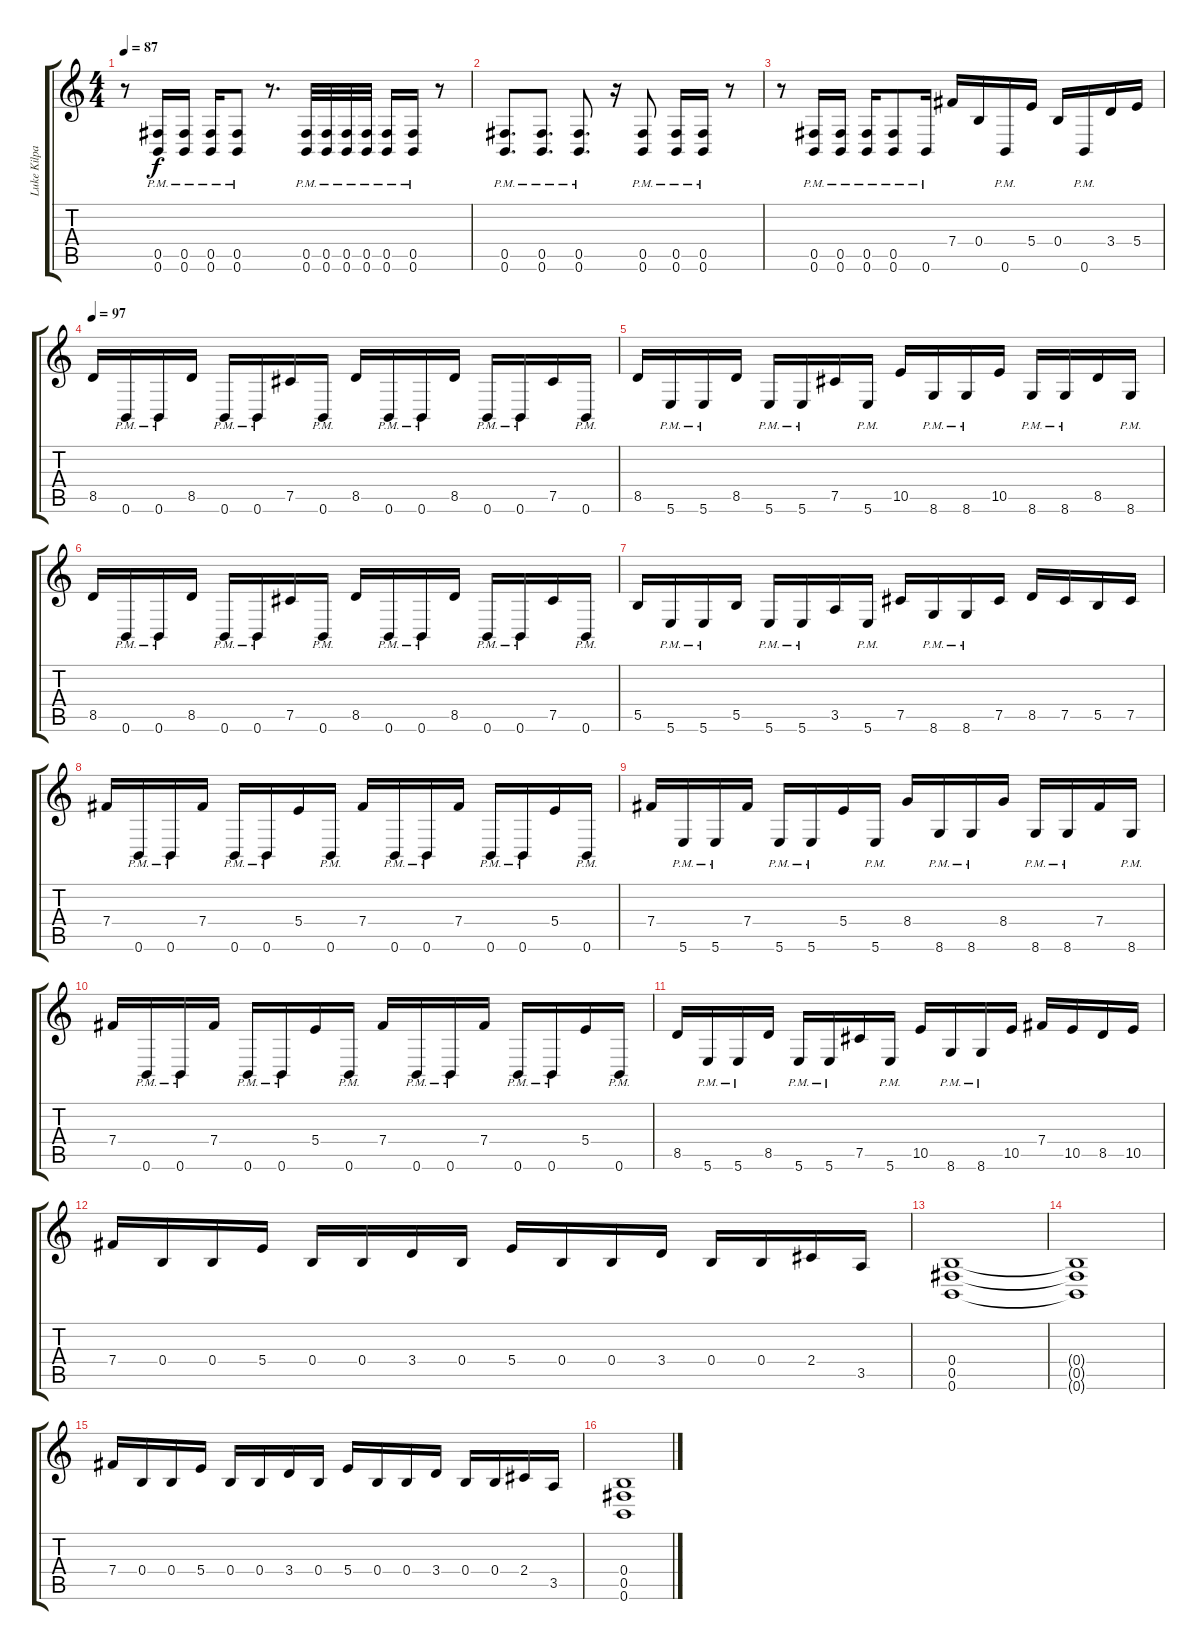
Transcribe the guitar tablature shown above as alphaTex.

\track ("Luke Kilpatrick" "Luke Kilpa") {instrument distortionguitar}
\staff {score tabs}
\tuning (Db4 Ab3 E3 B2 Gb2 B1) {hide}
\ts (4 4)
\tempo 87
\clef g2
\ks c
r.8{dy f} (0.5{pm} 0.6{pm}).16 (0.5{pm} 0.6{pm}).16 (0.5{pm} 0.6{pm}).16 (0.5{pm} 0.6{pm}).8 r.8{d} (0.5{pm} 0.6{pm}).32 (0.5{pm} 0.6{pm}).32 (0.5{pm} 0.6{pm}).32 (0.5{pm} 0.6{pm}).32 (0.5{pm} 0.6{pm}).16 (0.5{pm} 0.6{pm}).16 r.8 |
(0.5{pm} 0.6{pm}).8{d} (0.5{pm} 0.6{pm}).8{d} (0.5{pm} 0.6{pm}).8{d} r.16 (0.5{pm} 0.6{pm}).8 (0.5{pm} 0.6{pm}).16 (0.5{pm} 0.6{pm}).16 r.8 |
r.8 (0.5{pm} 0.6{pm}).16 (0.5{pm} 0.6{pm}).16 (0.5{pm} 0.6{pm}).16 (0.5{pm} 0.6{pm}).8 0.6{pm}.16 7.4.16 0.4.16 0.6{pm}.16 5.4.16 0.4.16 0.6{pm}.16 3.4.16 5.4.16 |
\tempo 97
8.5.16 0.6{pm}.16 0.6{pm}.16 8.5.16 0.6{pm}.16 0.6{pm}.16 7.5.16 0.6{pm}.16 8.5.16 0.6{pm}.16 0.6{pm}.16 8.5.16 0.6{pm}.16 0.6{pm}.16 7.5.16 0.6{pm}.16 |
8.5.16 5.6{pm}.16 5.6{pm}.16 8.5.16 5.6{pm}.16 5.6{pm}.16 7.5.16 5.6{pm}.16 10.5.16 8.6{pm}.16 8.6{pm}.16 10.5.16 8.6{pm}.16 8.6{pm}.16 8.5.16 8.6{pm}.16 |
8.5.16 0.6{pm}.16 0.6{pm}.16 8.5.16 0.6{pm}.16 0.6{pm}.16 7.5.16 0.6{pm}.16 8.5.16 0.6{pm}.16 0.6{pm}.16 8.5.16 0.6{pm}.16 0.6{pm}.16 7.5.16 0.6{pm}.16 |
5.5.16 5.6{pm}.16 5.6{pm}.16 5.5.16 5.6{pm}.16 5.6{pm}.16 3.5.16 5.6{pm}.16 7.5.16 8.6{pm}.16 8.6{pm}.16 7.5.16 8.5.16 7.5.16 5.5.16 7.5.16 |
7.4.16 0.6{pm}.16 0.6{pm}.16 7.4.16 0.6{pm}.16 0.6{pm}.16 5.4.16 0.6{pm}.16 7.4.16 0.6{pm}.16 0.6{pm}.16 7.4.16 0.6{pm}.16 0.6{pm}.16 5.4.16 0.6{pm}.16 |
7.4.16 5.6{pm}.16 5.6{pm}.16 7.4.16 5.6{pm}.16 5.6{pm}.16 5.4.16 5.6{pm}.16 8.4.16 8.6{pm}.16 8.6{pm}.16 8.4.16 8.6{pm}.16 8.6{pm}.16 7.4.16 8.6{pm}.16 |
7.4.16 0.6{pm}.16 0.6{pm}.16 7.4.16 0.6{pm}.16 0.6{pm}.16 5.4.16 0.6{pm}.16 7.4.16 0.6{pm}.16 0.6{pm}.16 7.4.16 0.6{pm}.16 0.6{pm}.16 5.4.16 0.6{pm}.16 |
8.5.16 5.6{pm}.16 5.6{pm}.16 8.5.16 5.6{pm}.16 5.6{pm}.16 7.5.16 5.6{pm}.16 10.5.16 8.6{pm}.16 8.6{pm}.16 10.5.16 7.4.16 10.5.16 8.5.16 10.5.16 |
7.4.16 0.4.16 0.4.16 5.4.16 0.4.16 0.4.16 3.4.16 0.4.16 5.4.16 0.4.16 0.4.16 3.4.16 0.4.16 0.4.16 2.4.16 3.5.16 |
(0.4 0.5 0.6).1 |
(0.4{t} 0.5{t} 0.6{t}).1 |
7.4.16 0.4.16 0.4.16 5.4.16 0.4.16 0.4.16 3.4.16 0.4.16 5.4.16 0.4.16 0.4.16 3.4.16 0.4.16 0.4.16 2.4.16 3.5.16 |
(0.4 0.5 0.6).1
